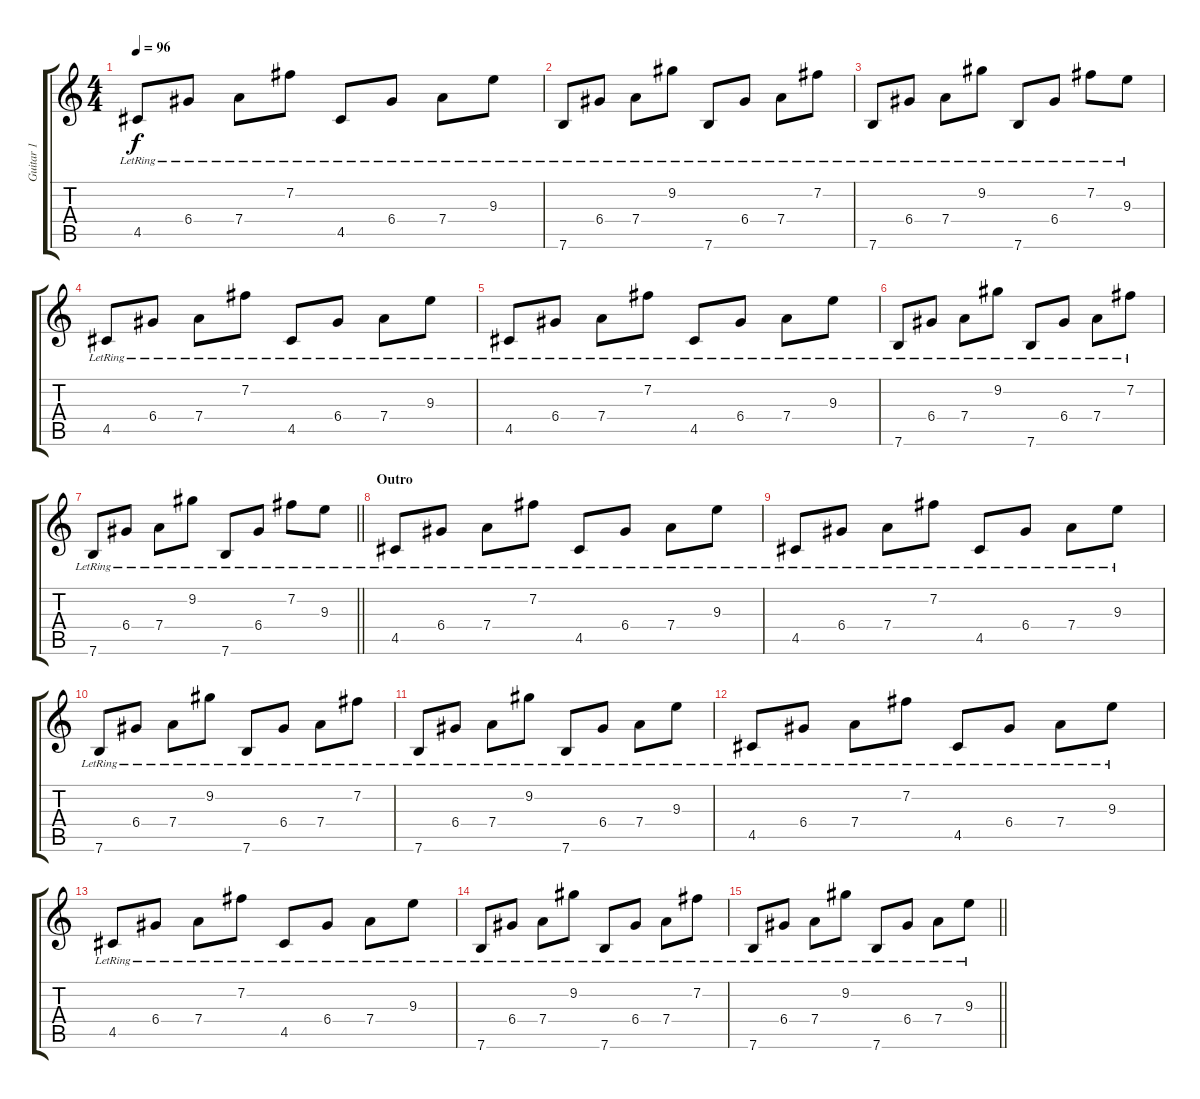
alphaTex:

\track ("Guitar 1" "Guitar 1") {instrument acousticguitarnylon}
\staff {score tabs}
\tuning (E4 B3 G3 D3 A2 E2) {hide}
\ts (4 4)
\tempo 96
\clef g2
\ks c
4.5{lr}.8{dy f} 6.4{lr}.8 7.4{lr}.8 7.2{lr}.8 4.5{lr}.8 6.4{lr}.8 7.4{lr}.8 9.3{lr}.8 |
7.6{lr}.8 6.4{lr}.8 7.4{lr}.8 9.2{lr}.8 7.6{lr}.8 6.4{lr}.8 7.4{lr}.8 7.2{lr}.8 |
7.6{lr}.8 6.4{lr}.8 7.4{lr}.8 9.2{lr}.8 7.6{lr}.8 6.4{lr}.8 7.2{lr}.8 9.3{lr}.8 |
4.5{lr}.8 6.4{lr}.8 7.4{lr}.8 7.2{lr}.8 4.5{lr}.8 6.4{lr}.8 7.4{lr}.8 9.3{lr}.8 |
4.5{lr}.8 6.4{lr}.8 7.4{lr}.8 7.2{lr}.8 4.5{lr}.8 6.4{lr}.8 7.4{lr}.8 9.3{lr}.8 |
7.6{lr}.8 6.4{lr}.8 7.4{lr}.8 9.2{lr}.8 7.6{lr}.8 6.4{lr}.8 7.4{lr}.8 7.2{lr}.8 |
\barLineRight lightlight
7.6{lr}.8 6.4{lr}.8 7.4{lr}.8 9.2{lr}.8 7.6{lr}.8 6.4{lr}.8 7.2{lr}.8 9.3{lr}.8 |
\section ("" "Outro")
4.5{lr}.8 6.4{lr}.8 7.4{lr}.8 7.2{lr}.8 4.5{lr}.8 6.4{lr}.8 7.4{lr}.8 9.3{lr}.8 |
4.5{lr}.8 6.4{lr}.8 7.4{lr}.8 7.2{lr}.8 4.5{lr}.8 6.4{lr}.8 7.4{lr}.8 9.3{lr}.8 |
7.6{lr}.8 6.4{lr}.8 7.4{lr}.8 9.2{lr}.8 7.6{lr}.8 6.4{lr}.8 7.4{lr}.8 7.2{lr}.8 |
7.6{lr}.8 6.4{lr}.8 7.4{lr}.8 9.2{lr}.8 7.6{lr}.8 6.4{lr}.8 7.4{lr}.8 9.3{lr}.8 |
4.5{lr}.8 6.4{lr}.8 7.4{lr}.8 7.2{lr}.8 4.5{lr}.8 6.4{lr}.8 7.4{lr}.8 9.3{lr}.8 |
4.5{lr}.8 6.4{lr}.8 7.4{lr}.8 7.2{lr}.8 4.5{lr}.8 6.4{lr}.8 7.4{lr}.8 9.3{lr}.8 |
7.6{lr}.8 6.4{lr}.8 7.4{lr}.8 9.2{lr}.8 7.6{lr}.8 6.4{lr}.8 7.4{lr}.8 7.2{lr}.8 |
\barLineRight lightlight
7.6{lr}.8 6.4{lr}.8 7.4{lr}.8 9.2{lr}.8 7.6{lr}.8 6.4{lr}.8 7.4{lr}.8 9.3{lr}.8
